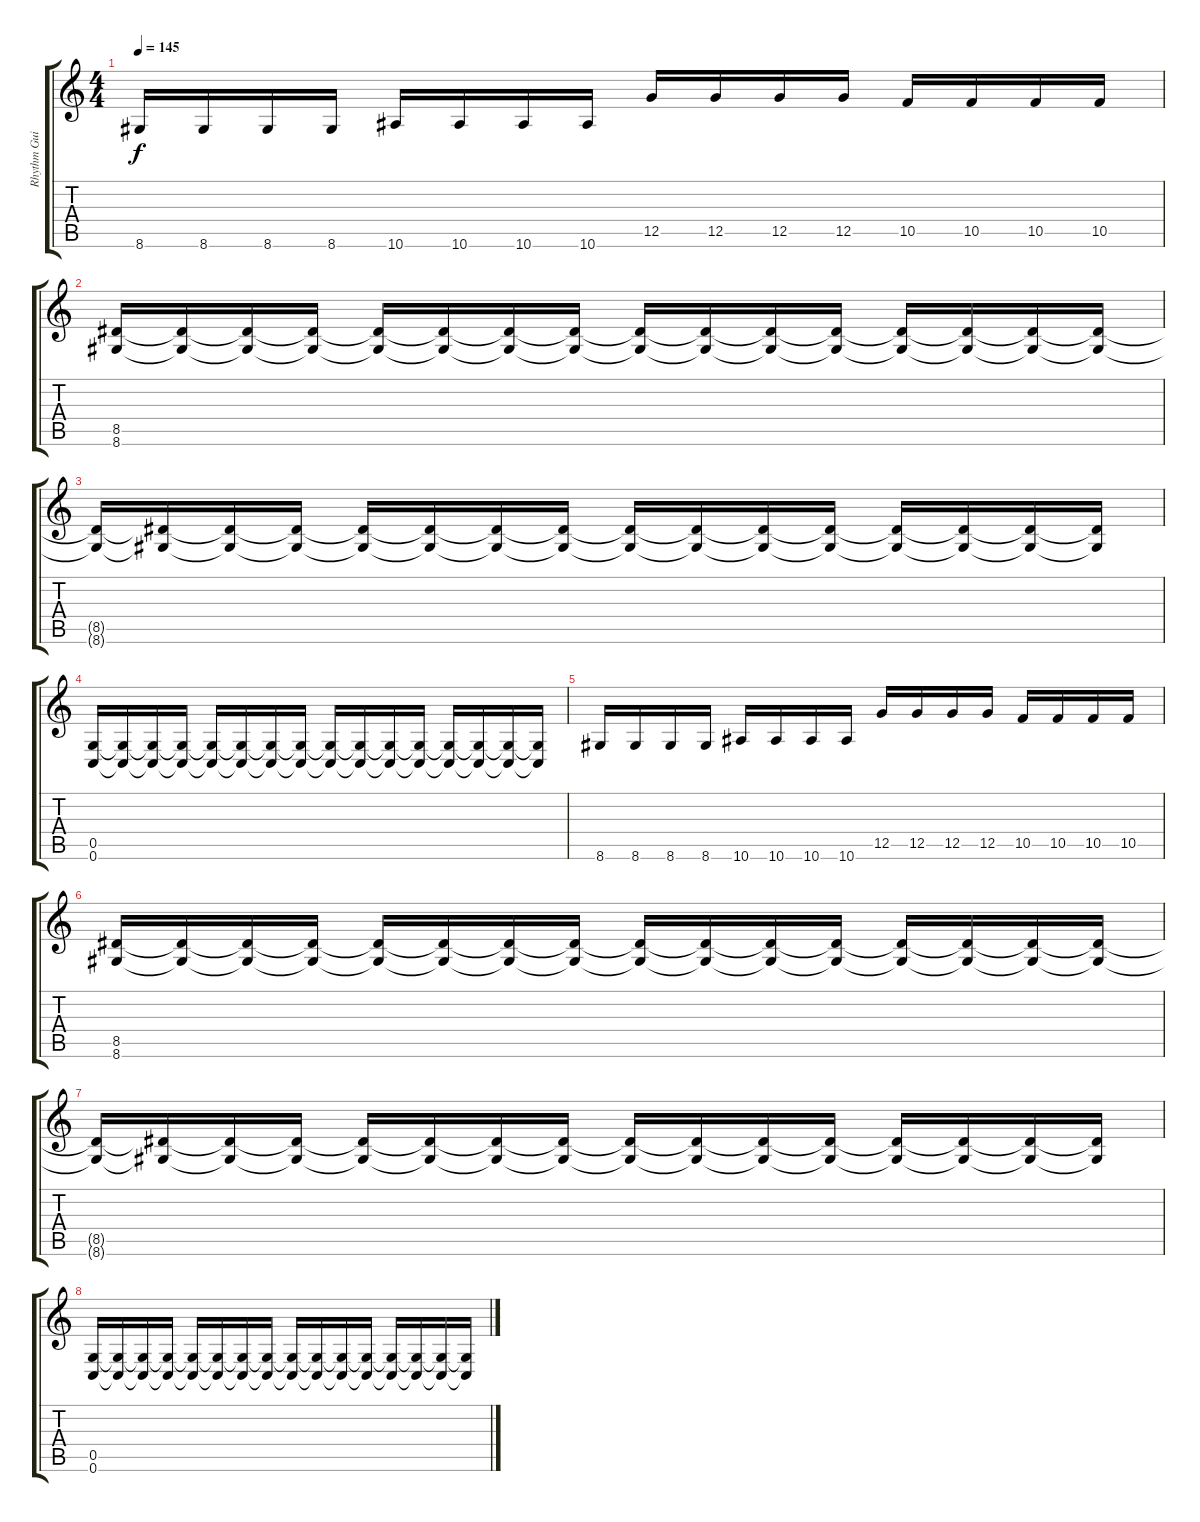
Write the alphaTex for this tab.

\track ("Rhythm Guitar 2" "Rhythm Gui") {instrument distortionguitar}
\staff {score tabs}
\tuning (D4 A3 F3 C3 G2 C2) {hide}
\ts (4 4)
\tempo 145
\clef g2
\ks c
8.6.16{dy f} 8.6.16 8.6.16 8.6.16 10.6.16 10.6.16 10.6.16 10.6.16 12.5.16 12.5.16 12.5.16 12.5.16 10.5.16 10.5.16 10.5.16 10.5.16 |
(8.5 8.6).16 (8.5{t} 8.6{t}).16 (8.5{t} 8.6{t}).16 (8.5{t} 8.6{t}).16 (8.5{t} 8.6{t}).16 (8.5{t} 8.6{t}).16 (8.5{t} 8.6{t}).16 (8.5{t} 8.6{t}).16 (8.5{t} 8.6{t}).16 (8.5{t} 8.6{t}).16 (8.5{t} 8.6{t}).16 (8.5{t} 8.6{t}).16 (8.5{t} 8.6{t}).16 (8.5{t} 8.6{t}).16 (8.5{t} 8.6{t}).16 (8.5{t} 8.6{t}).16 |
(8.5{t} 8.6{t}).16 (8.5{t} 8.6{t}).16 (8.5{t} 8.6{t}).16 (8.5{t} 8.6{t}).16 (8.5{t} 8.6{t}).16 (8.5{t} 8.6{t}).16 (8.5{t} 8.6{t}).16 (8.5{t} 8.6{t}).16 (8.5{t} 8.6{t}).16 (8.5{t} 8.6{t}).16 (8.5{t} 8.6{t}).16 (8.5{t} 8.6{t}).16 (8.5{t} 8.6{t}).16 (8.5{t} 8.6{t}).16 (8.5{t} 8.6{t}).16 (8.5{t} 8.6{t}).16 |
(0.5 0.6).16 (0.5{t} 0.6{t}).16 (0.5{t} 0.6{t}).16 (0.5{t} 0.6{t}).16 (0.5{t} 0.6{t}).16 (0.5{t} 0.6{t}).16 (0.5{t} 0.6{t}).16 (0.5{t} 0.6{t}).16 (0.5{t} 0.6{t}).16 (0.5{t} 0.6{t}).16 (0.5{t} 0.6{t}).16 (0.5{t} 0.6{t}).16 (0.5{t} 0.6{t}).16 (0.5{t} 0.6{t}).16 (0.5{t} 0.6{t}).16 (0.5{t} 0.6{t}).16 |
8.6.16 8.6.16 8.6.16 8.6.16 10.6.16 10.6.16 10.6.16 10.6.16 12.5.16 12.5.16 12.5.16 12.5.16 10.5.16 10.5.16 10.5.16 10.5.16 |
(8.5 8.6).16 (8.5{t} 8.6{t}).16 (8.5{t} 8.6{t}).16 (8.5{t} 8.6{t}).16 (8.5{t} 8.6{t}).16 (8.5{t} 8.6{t}).16 (8.5{t} 8.6{t}).16 (8.5{t} 8.6{t}).16 (8.5{t} 8.6{t}).16 (8.5{t} 8.6{t}).16 (8.5{t} 8.6{t}).16 (8.5{t} 8.6{t}).16 (8.5{t} 8.6{t}).16 (8.5{t} 8.6{t}).16 (8.5{t} 8.6{t}).16 (8.5{t} 8.6{t}).16 |
(8.5{t} 8.6{t}).16 (8.5{t} 8.6{t}).16 (8.5{t} 8.6{t}).16 (8.5{t} 8.6{t}).16 (8.5{t} 8.6{t}).16 (8.5{t} 8.6{t}).16 (8.5{t} 8.6{t}).16 (8.5{t} 8.6{t}).16 (8.5{t} 8.6{t}).16 (8.5{t} 8.6{t}).16 (8.5{t} 8.6{t}).16 (8.5{t} 8.6{t}).16 (8.5{t} 8.6{t}).16 (8.5{t} 8.6{t}).16 (8.5{t} 8.6{t}).16 (8.5{t} 8.6{t}).16 |
(0.5 0.6).16 (0.5{t} 0.6{t}).16 (0.5{t} 0.6{t}).16 (0.5{t} 0.6{t}).16 (0.5{t} 0.6{t}).16 (0.5{t} 0.6{t}).16 (0.5{t} 0.6{t}).16 (0.5{t} 0.6{t}).16 (0.5{t} 0.6{t}).16 (0.5{t} 0.6{t}).16 (0.5{t} 0.6{t}).16 (0.5{t} 0.6{t}).16 (0.5{t} 0.6{t}).16 (0.5{t} 0.6{t}).16 (0.5{t} 0.6{t}).16 (0.5{t} 0.6{t}).16
